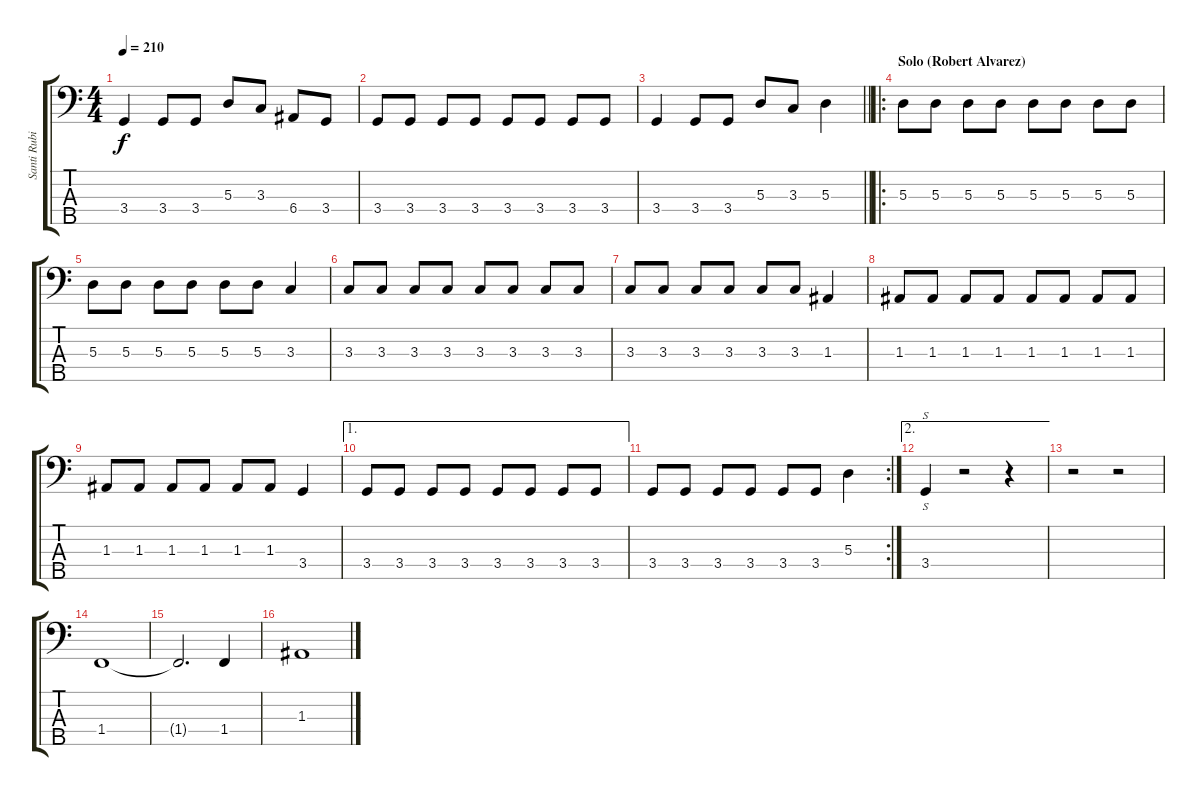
\track ("Santi Rubio" "Santi Rubi") {solo instrument electricbassfinger}
\staff {score tabs}
\tuning (G2 D2 A1 E1 B0) {hide}
\ts (4 4)
\tempo 210
\clef f4
\ks c
3.4.4{dy f} 3.4.8 3.4.8 5.3.8 3.3.8 6.4.8 3.4.8 |
3.4.8 3.4.8 3.4.8 3.4.8 3.4.8 3.4.8 3.4.8 3.4.8 |
\barLineRight lightlight
3.4.4 3.4.8 3.4.8 5.3.8 3.3.8 5.3.4 |
\ro
\section ("" "Solo (Robert Alvarez)")
5.3.8 5.3.8 5.3.8 5.3.8 5.3.8 5.3.8 5.3.8 5.3.8 |
5.3.8 5.3.8 5.3.8 5.3.8 5.3.8 5.3.8 3.3.4 |
3.3.8 3.3.8 3.3.8 3.3.8 3.3.8 3.3.8 3.3.8 3.3.8 |
3.3.8 3.3.8 3.3.8 3.3.8 3.3.8 3.3.8 1.3.4 |
1.3.8 1.3.8 1.3.8 1.3.8 1.3.8 1.3.8 1.3.8 1.3.8 |
1.3.8 1.3.8 1.3.8 1.3.8 1.3.8 1.3.8 3.4.4 |
\ae 1
3.4.8 3.4.8 3.4.8 3.4.8 3.4.8 3.4.8 3.4.8 3.4.8 |
\rc 2
3.4.8 3.4.8 3.4.8 3.4.8 3.4.8 3.4.8 5.3.4 |
\ae 2
3.4.4{s} r.2 r.4 |
r.2 r.2 |
1.4.1 |
1.4{t}.2{d} 1.4.4 |
1.3.1
